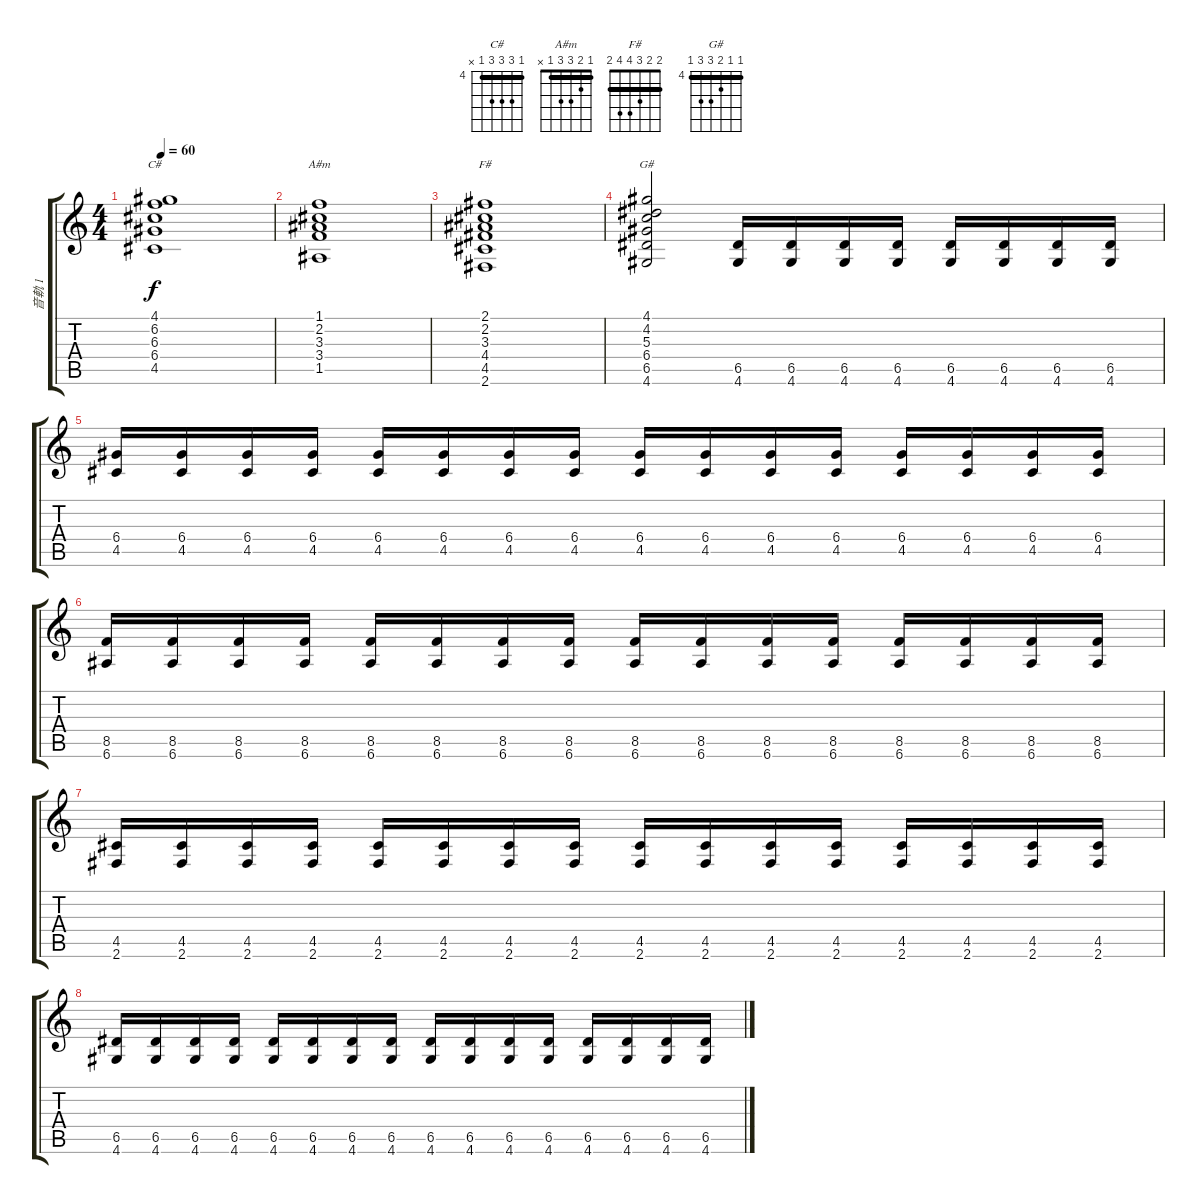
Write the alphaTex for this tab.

\track ("音軌 1" "音軌 1") {instrument electricguitarjazz}
\staff {score tabs}
\tuning (E4 B3 G3 D3 A2 E2) {hide}
\chord ("C#" 4 6 6 6 4 x) {firstfret 4 barre 4}
\chord ("A#m" 1 2 3 3 1 x) {barre 1}
\chord ("F#" 2 2 3 4 4 2) {barre 2}
\chord ("G#" 4 4 5 6 6 4) {firstfret 4 barre 4}
\ts (4 4)
\tempo 60
\clef g2
\ks c
(4.1 6.2 6.3 6.4 4.5).1{ch "C#" dy f} |
(1.1 2.2 3.3 3.4 1.5).1{ch "A#m"} |
(2.1 2.2 3.3 4.4 4.5 2.6).1{ch "F#"} |
(4.1 4.2 5.3 6.4 6.5 4.6).2{ch "G#"} (6.5 4.6).16{instrument overdrivenguitar} (6.5 4.6).16 (6.5 4.6).16 (6.5 4.6).16 (6.5 4.6).16 (6.5 4.6).16 (6.5 4.6).16 (6.5 4.6).16 |
(6.4 4.5).16 (6.4 4.5).16 (6.4 4.5).16 (6.4 4.5).16 (6.4 4.5).16 (6.4 4.5).16 (6.4 4.5).16 (6.4 4.5).16 (6.4 4.5).16 (6.4 4.5).16 (6.4 4.5).16 (6.4 4.5).16 (6.4 4.5).16 (6.4 4.5).16 (6.4 4.5).16 (6.4 4.5).16 |
(8.5 6.6).16 (8.5 6.6).16 (8.5 6.6).16 (8.5 6.6).16 (8.5 6.6).16 (8.5 6.6).16 (8.5 6.6).16 (8.5 6.6).16 (8.5 6.6).16 (8.5 6.6).16 (8.5 6.6).16 (8.5 6.6).16 (8.5 6.6).16 (8.5 6.6).16 (8.5 6.6).16 (8.5 6.6).16 |
(4.5 2.6).16 (4.5 2.6).16 (4.5 2.6).16 (4.5 2.6).16 (4.5 2.6).16 (4.5 2.6).16 (4.5 2.6).16 (4.5 2.6).16 (4.5 2.6).16 (4.5 2.6).16 (4.5 2.6).16 (4.5 2.6).16 (4.5 2.6).16 (4.5 2.6).16 (4.5 2.6).16 (4.5 2.6).16 |
(6.5 4.6).16 (6.5 4.6).16 (6.5 4.6).16 (6.5 4.6).16 (6.5 4.6).16 (6.5 4.6).16 (6.5 4.6).16 (6.5 4.6).16 (6.5 4.6).16 (6.5 4.6).16 (6.5 4.6).16 (6.5 4.6).16 (6.5 4.6).16 (6.5 4.6).16 (6.5 4.6).16 (6.5 4.6).16
